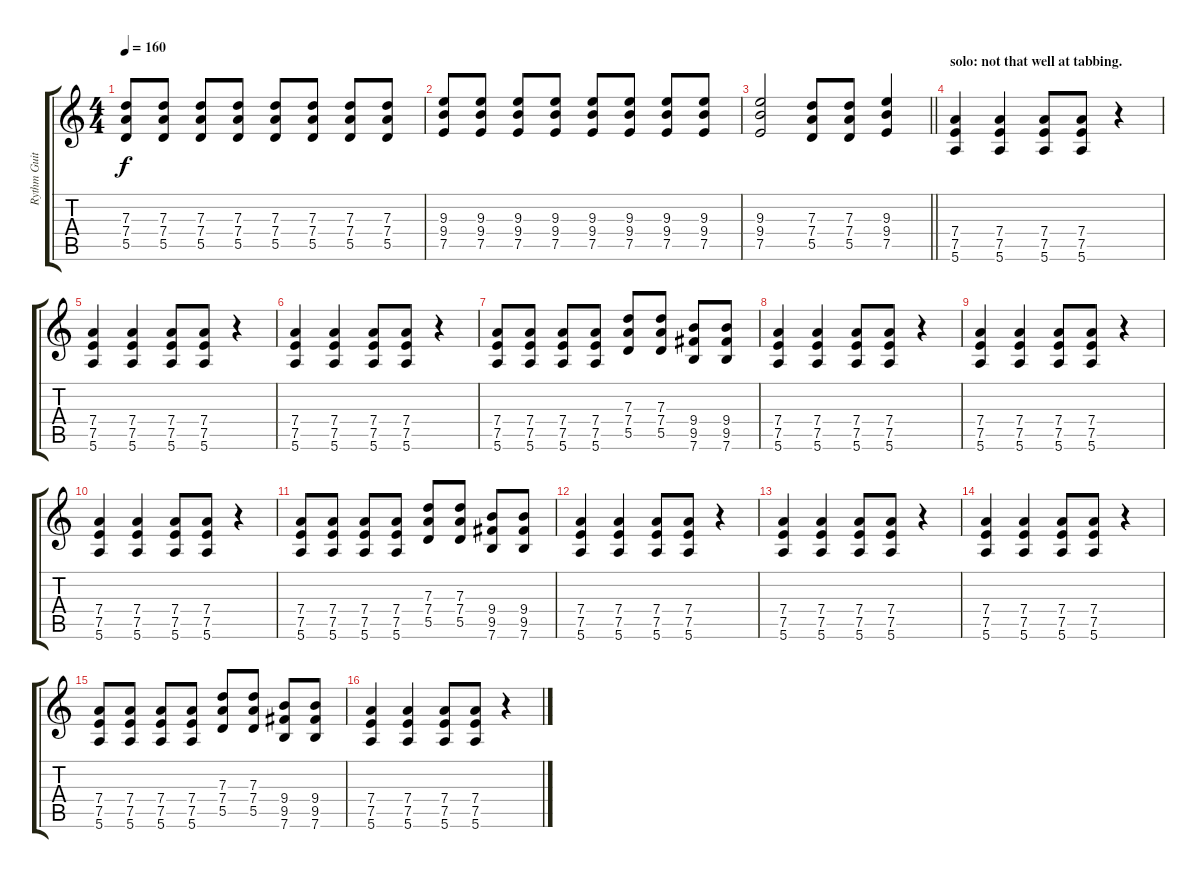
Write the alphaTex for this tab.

\track ("Rythm Guitar 1" "Rythm Guit") {instrument distortionguitar}
\staff {score tabs}
\tuning (E4 B3 G3 D3 A2 E2) {hide}
\ts (4 4)
\tempo 160
\clef g2
\ks c
(7.3 7.4 5.5).8{dy f} (7.3 7.4 5.5).8 (7.3 7.4 5.5).8 (7.3 7.4 5.5).8 (7.3 7.4 5.5).8 (7.3 7.4 5.5).8 (7.3 7.4 5.5).8 (7.3 7.4 5.5).8 |
(9.3 9.4 7.5).8 (9.3 9.4 7.5).8 (9.3 9.4 7.5).8 (9.3 9.4 7.5).8 (9.3 9.4 7.5).8 (9.3 9.4 7.5).8 (9.3 9.4 7.5).8 (9.3 9.4 7.5).8 |
\barLineRight lightlight
(9.3 9.4 7.5).2 (7.3 7.4 5.5).8 (7.3 7.4 5.5).8 (9.3 9.4 7.5).4 |
\section ("" "solo: not that well at tabbing.")
(7.4 7.5 5.6).4 (7.4 7.5 5.6).4 (7.4 7.5 5.6).8 (7.4 7.5 5.6).8 r.4 |
(7.4 7.5 5.6).4 (7.4 7.5 5.6).4 (7.4 7.5 5.6).8 (7.4 7.5 5.6).8 r.4 |
(7.4 7.5 5.6).4 (7.4 7.5 5.6).4 (7.4 7.5 5.6).8 (7.4 7.5 5.6).8 r.4 |
(7.4 7.5 5.6).8 (7.4 7.5 5.6).8 (7.4 7.5 5.6).8 (7.4 7.5 5.6).8 (7.3 7.4 5.5).8 (7.3 7.4 5.5).8 (9.4 9.5 7.6).8 (9.4 9.5 7.6).8 |
(7.4 7.5 5.6).4 (7.4 7.5 5.6).4 (7.4 7.5 5.6).8 (7.4 7.5 5.6).8 r.4 |
(7.4 7.5 5.6).4 (7.4 7.5 5.6).4 (7.4 7.5 5.6).8 (7.4 7.5 5.6).8 r.4 |
(7.4 7.5 5.6).4 (7.4 7.5 5.6).4 (7.4 7.5 5.6).8 (7.4 7.5 5.6).8 r.4 |
(7.4 7.5 5.6).8 (7.4 7.5 5.6).8 (7.4 7.5 5.6).8 (7.4 7.5 5.6).8 (7.3 7.4 5.5).8 (7.3 7.4 5.5).8 (9.4 9.5 7.6).8 (9.4 9.5 7.6).8 |
(7.4 7.5 5.6).4 (7.4 7.5 5.6).4 (7.4 7.5 5.6).8 (7.4 7.5 5.6).8 r.4 |
(7.4 7.5 5.6).4 (7.4 7.5 5.6).4 (7.4 7.5 5.6).8 (7.4 7.5 5.6).8 r.4 |
(7.4 7.5 5.6).4 (7.4 7.5 5.6).4 (7.4 7.5 5.6).8 (7.4 7.5 5.6).8 r.4 |
(7.4 7.5 5.6).8 (7.4 7.5 5.6).8 (7.4 7.5 5.6).8 (7.4 7.5 5.6).8 (7.3 7.4 5.5).8 (7.3 7.4 5.5).8 (9.4 9.5 7.6).8 (9.4 9.5 7.6).8 |
(7.4 7.5 5.6).4 (7.4 7.5 5.6).4 (7.4 7.5 5.6).8 (7.4 7.5 5.6).8 r.4
